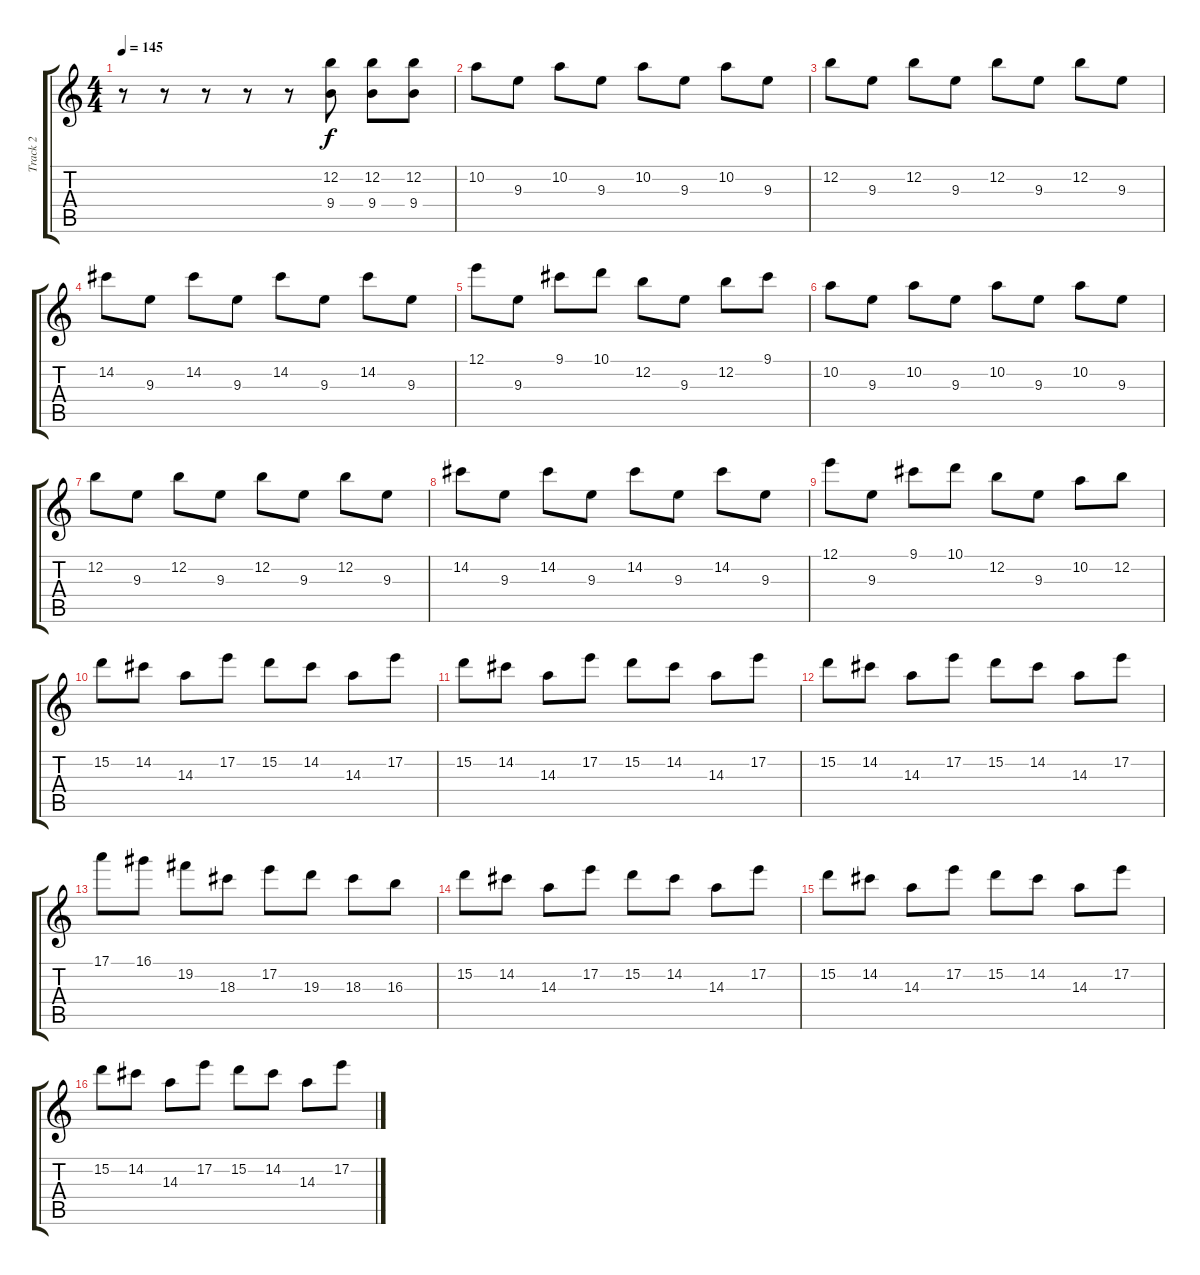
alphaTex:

\track ("Track 2" "Track 2") {instrument distortionguitar}
\staff {score tabs}
\tuning (E4 B3 G3 D3 A2 E2) {hide}
\ts (4 4)
\tempo 145
\clef g2
\ks c
r.8{dy f} r.8 r.8 r.8 r.8 (12.2 9.4).8 (12.2 9.4).8 (12.2 9.4).8 |
10.2.8 9.3.8 10.2.8 9.3.8 10.2.8 9.3.8 10.2.8 9.3.8 |
12.2.8 9.3.8 12.2.8 9.3.8 12.2.8 9.3.8 12.2.8 9.3.8 |
14.2.8 9.3.8 14.2.8 9.3.8 14.2.8 9.3.8 14.2.8 9.3.8 |
12.1.8 9.3.8 9.1.8 10.1.8 12.2.8 9.3.8 12.2.8 9.1.8 |
10.2.8 9.3.8 10.2.8 9.3.8 10.2.8 9.3.8 10.2.8 9.3.8 |
12.2.8 9.3.8 12.2.8 9.3.8 12.2.8 9.3.8 12.2.8 9.3.8 |
14.2.8 9.3.8 14.2.8 9.3.8 14.2.8 9.3.8 14.2.8 9.3.8 |
12.1.8 9.3.8 9.1.8 10.1.8 12.2.8 9.3.8 10.2.8 12.2.8 |
15.2.8 14.2.8 14.3.8 17.2.8 15.2.8 14.2.8 14.3.8 17.2.8 |
15.2.8 14.2.8 14.3.8 17.2.8 15.2.8 14.2.8 14.3.8 17.2.8 |
15.2.8 14.2.8 14.3.8 17.2.8 15.2.8 14.2.8 14.3.8 17.2.8 |
17.1.8 16.1.8 19.2.8 18.3.8 17.2.8 19.3.8 18.3.8 16.3.8 |
15.2.8 14.2.8 14.3.8 17.2.8 15.2.8 14.2.8 14.3.8 17.2.8 |
15.2.8 14.2.8 14.3.8 17.2.8 15.2.8 14.2.8 14.3.8 17.2.8 |
15.2.8 14.2.8 14.3.8 17.2.8 15.2.8 14.2.8 14.3.8 17.2.8
